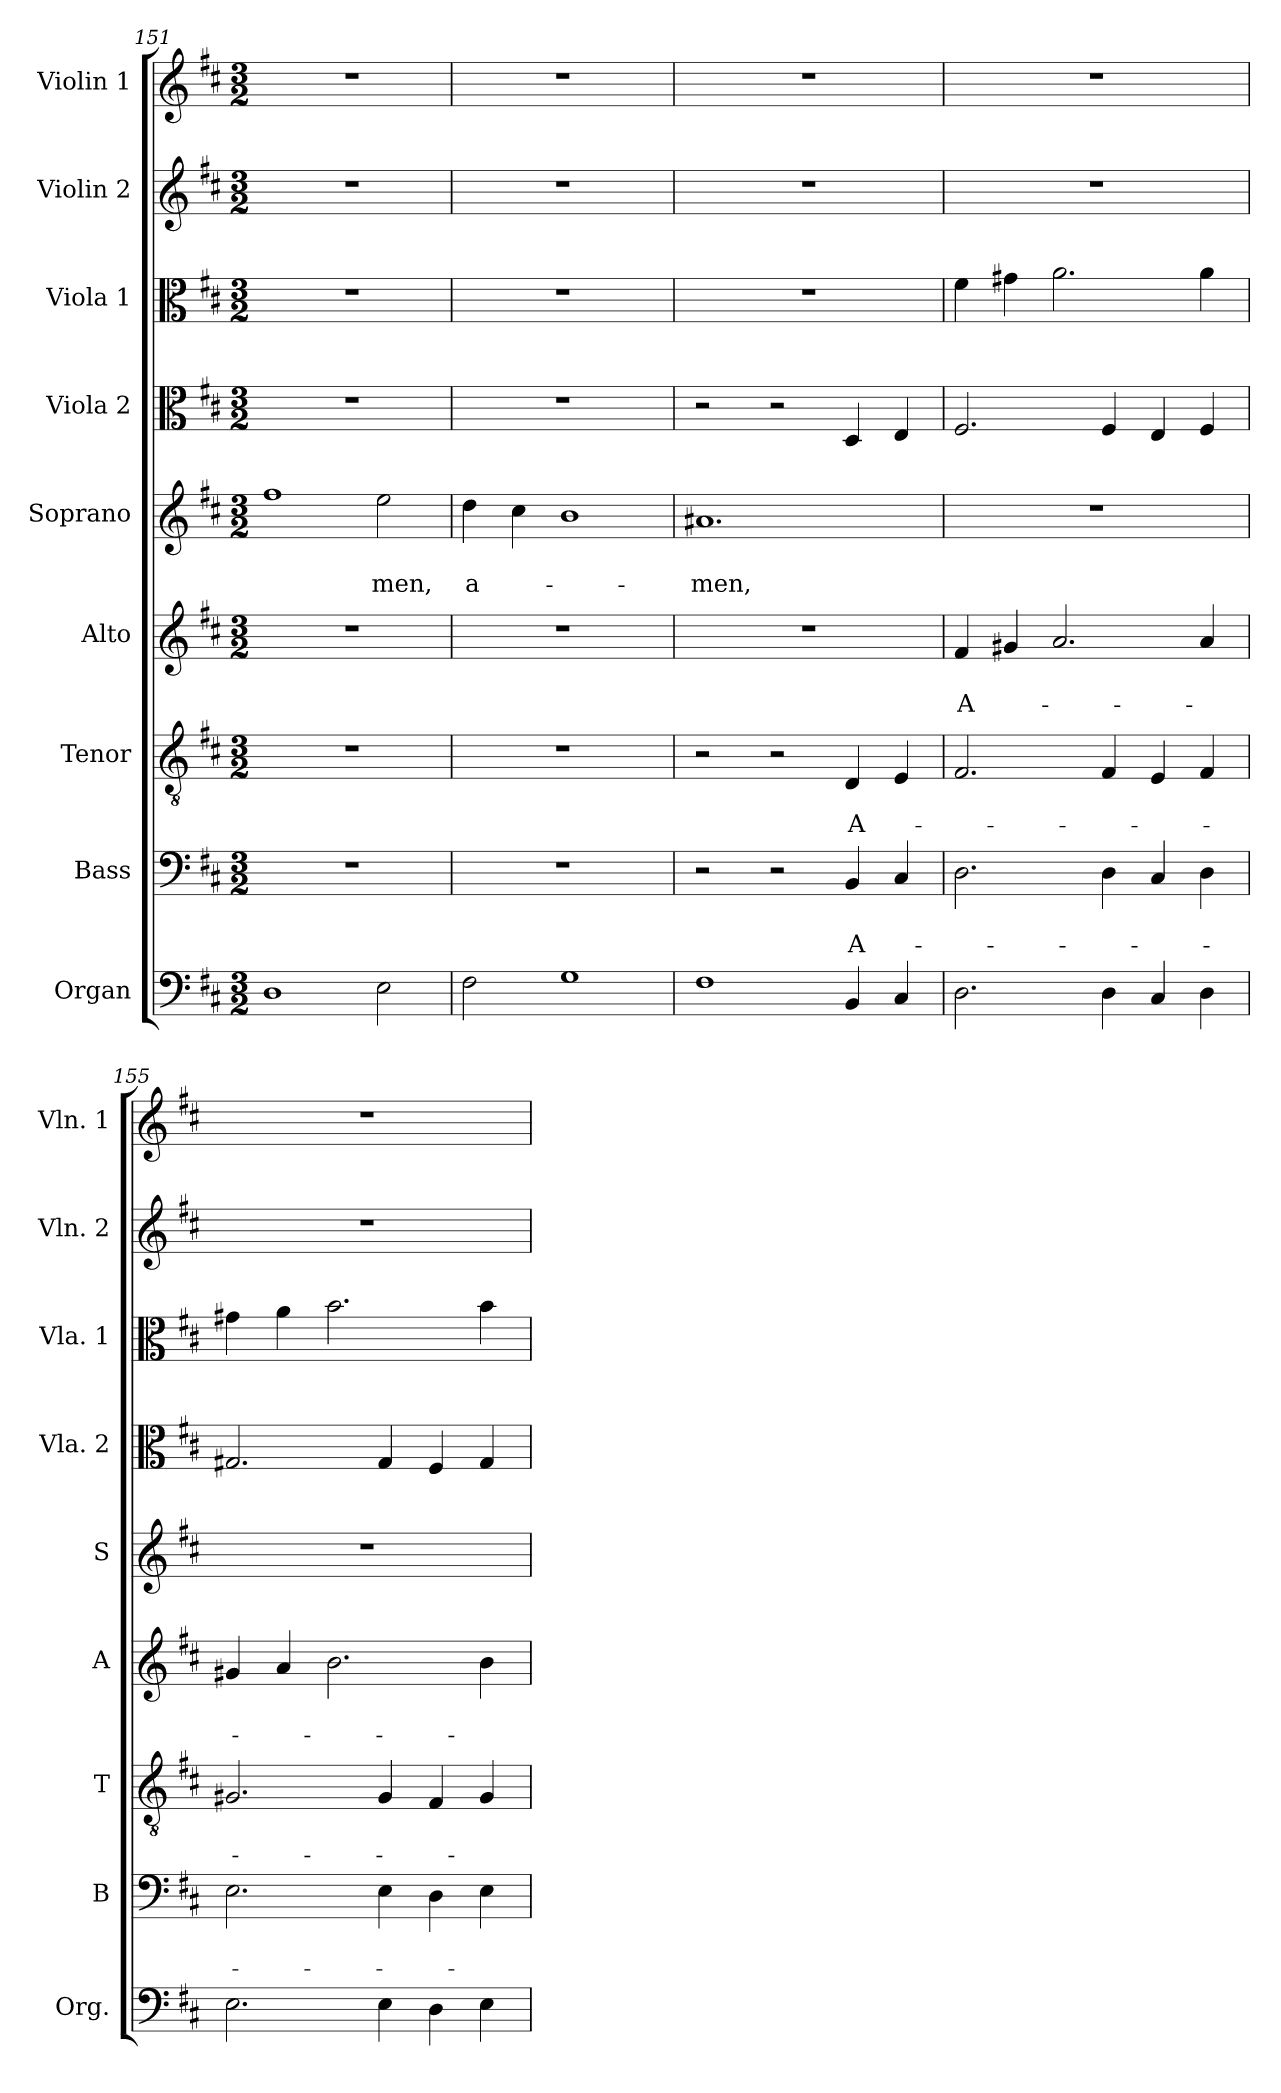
**kern	**kern	**text	**text	**kern	**text	**text	**kern	**text	**text	**kern	**text	**text	**kern	**kern	**kern	**kern
*part9	*part8	*part8	*part8	*part7	*part7	*part7	*part6	*part6	*part6	*part5	*part5	*part5	*part4	*part3	*part2	*part1
*staff9	*staff8	*staff8	*staff8	*staff7	*staff7	*staff7	*staff6	*staff6	*staff6	*staff5	*staff5	*staff5	*staff4	*staff3	*staff2	*staff1
*I"Organ	*I"Bass	*	*	*I"Tenor	*	*	*I"Alto	*	*	*I"Soprano	*	*	*I"Viola 2	*I"Viola 1	*I"Violin 2	*I"Violin 1
*I'Org.	*I'B	*	*	*I'T	*	*	*I'A	*	*	*I'S	*	*	*I'Vla. 2	*I'Vla. 1	*I'Vln. 2	*I'Vln. 1
*clefF4	*clefF4	*	*	*clefGv2	*	*	*clefG2	*	*	*clefG2	*	*	*clefC3	*clefC3	*clefG2	*clefG2
*k[f#c#]	*k[f#c#]	*	*	*k[f#c#]	*	*	*k[f#c#]	*	*	*k[f#c#]	*	*	*k[f#c#]	*k[f#c#]	*k[f#c#]	*k[f#c#]
*D:	*D:	*	*	*D:	*	*	*D:	*	*	*D:	*	*	*D:	*D:	*D:	*D:
*M3/2	*M3/2	*	*	*M3/2	*	*	*M3/2	*	*	*M3/2	*	*	*M3/2	*M3/2	*M3/2	*M3/2
=151	=151	=151	=151	=151	=151	=151	=151	=151	=151	=151	=151	=151	=151	=151	=151	=151
1D	1.r	.	.	1.r	.	.	1.r	.	.	1ff#	.	.	1.r	1.r	1.r	1.r
!	!	!	!	!	!	!	!	!	!	!	!	!LO:LY:b	!	!	!	!
2E\	.	.	.	.	.	.	.	.	.	2ee\	.	-men,	.	.	.	.
=152	=152	=152	=152	=152	=152	=152	=152	=152	=152	=152	=152	=152	=152	=152	=152	=152
!	!	!	!	!	!	!	!	!	!	!	!	!LO:LY:b	!	!	!	!
2F#\	1.r	.	.	1.r	.	.	1.r	.	.	4dd\	.	a-	1.r	1.r	1.r	1.r
.	.	.	.	.	.	.	.	.	.	4cc#\	.	.	.	.	.	.
1G	.	.	.	.	.	.	.	.	.	1b>	.	.	.	.	.	.
=153	=153	=153	=153	=153	=153	=153	=153	=153	=153	=153	=153	=153	=153	=153	=153	=153
!	!	!	!	!	!	!	!	!	!	!	!	!LO:LY:b	!	!	!	!
1F#	2r	.	.	2r	.	.	1.r	.	.	1.a#X	.	-men,	2r	1.r	1.r	1.r
.	2r	.	.	2r	.	.	.	.	.	.	.	.	2r	.	.	.
!	!	!	!LO:LY:b	!	!	!LO:LY:b	!	!	!	!	!	!	!	!	!	!
4BB/	4BB/	.	A-	4D/	.	A-	.	.	.	.	.	.	4D/	.	.	.
4C#/	4C#/	.	.	4E/	.	.	.	.	.	.	.	.	4E/	.	.	.
=154	=154	=154	=154	=154	=154	=154	=154	=154	=154	=154	=154	=154	=154	=154	=154	=154
!	!	!	!	!	!	!	!	!	!LO:LY:b	!	!	!	!	!	!	!
2.D\	2.D\	.	.	2.F#/	.	.	4f#/	.	A-	1.r	.	.	2.F#/	4f#\	1.r	1.r
.	.	.	.	.	.	.	4g#X/	.	.	.	.	.	.	4g#X\	.	.
.	.	.	.	.	.	.	2.a/	.	.	.	.	.	.	2.a\	.	.
4D\	4D\	.	.	4F#/	.	.	.	.	.	.	.	.	4F#/	.	.	.
4C#/	4C#/	.	.	4E/	.	.	.	.	.	.	.	.	4E/	.	.	.
4D\	4D\	.	.	4F#/	.	.	4a/	.	.	.	.	.	4F#/	4a\	.	.
!!LO:LB:g=z
=155	=155	=155	=155	=155	=155	=155	=155	=155	=155	=155	=155	=155	=155	=155	=155	=155
2.E\	2.E\	.	.	2.G#X/	.	.	4g#X/	.	.	1.r	.	.	2.G#X/	4g#X\	1.r	1.r
.	.	.	.	.	.	.	4a/	.	.	.	.	.	.	4a\	.	.
.	.	.	.	.	.	.	2.b\	.	.	.	.	.	.	2.b\	.	.
4E\	4E\	.	.	4G#/	.	.	.	.	.	.	.	.	4G#/	.	.	.
4D\	4D\	.	.	4F#/	.	.	.	.	.	.	.	.	4F#/	.	.	.
4E\	4E\	.	.	4G#/	.	.	4b\	.	.	.	.	.	4G#/	4b\	.	.
=	=	=	=	=	=	=	=	=	=	=	=	=	=	=	=	=
*-	*-	*-	*-	*-	*-	*-	*-	*-	*-	*-	*-	*-	*-	*-	*-	*-
